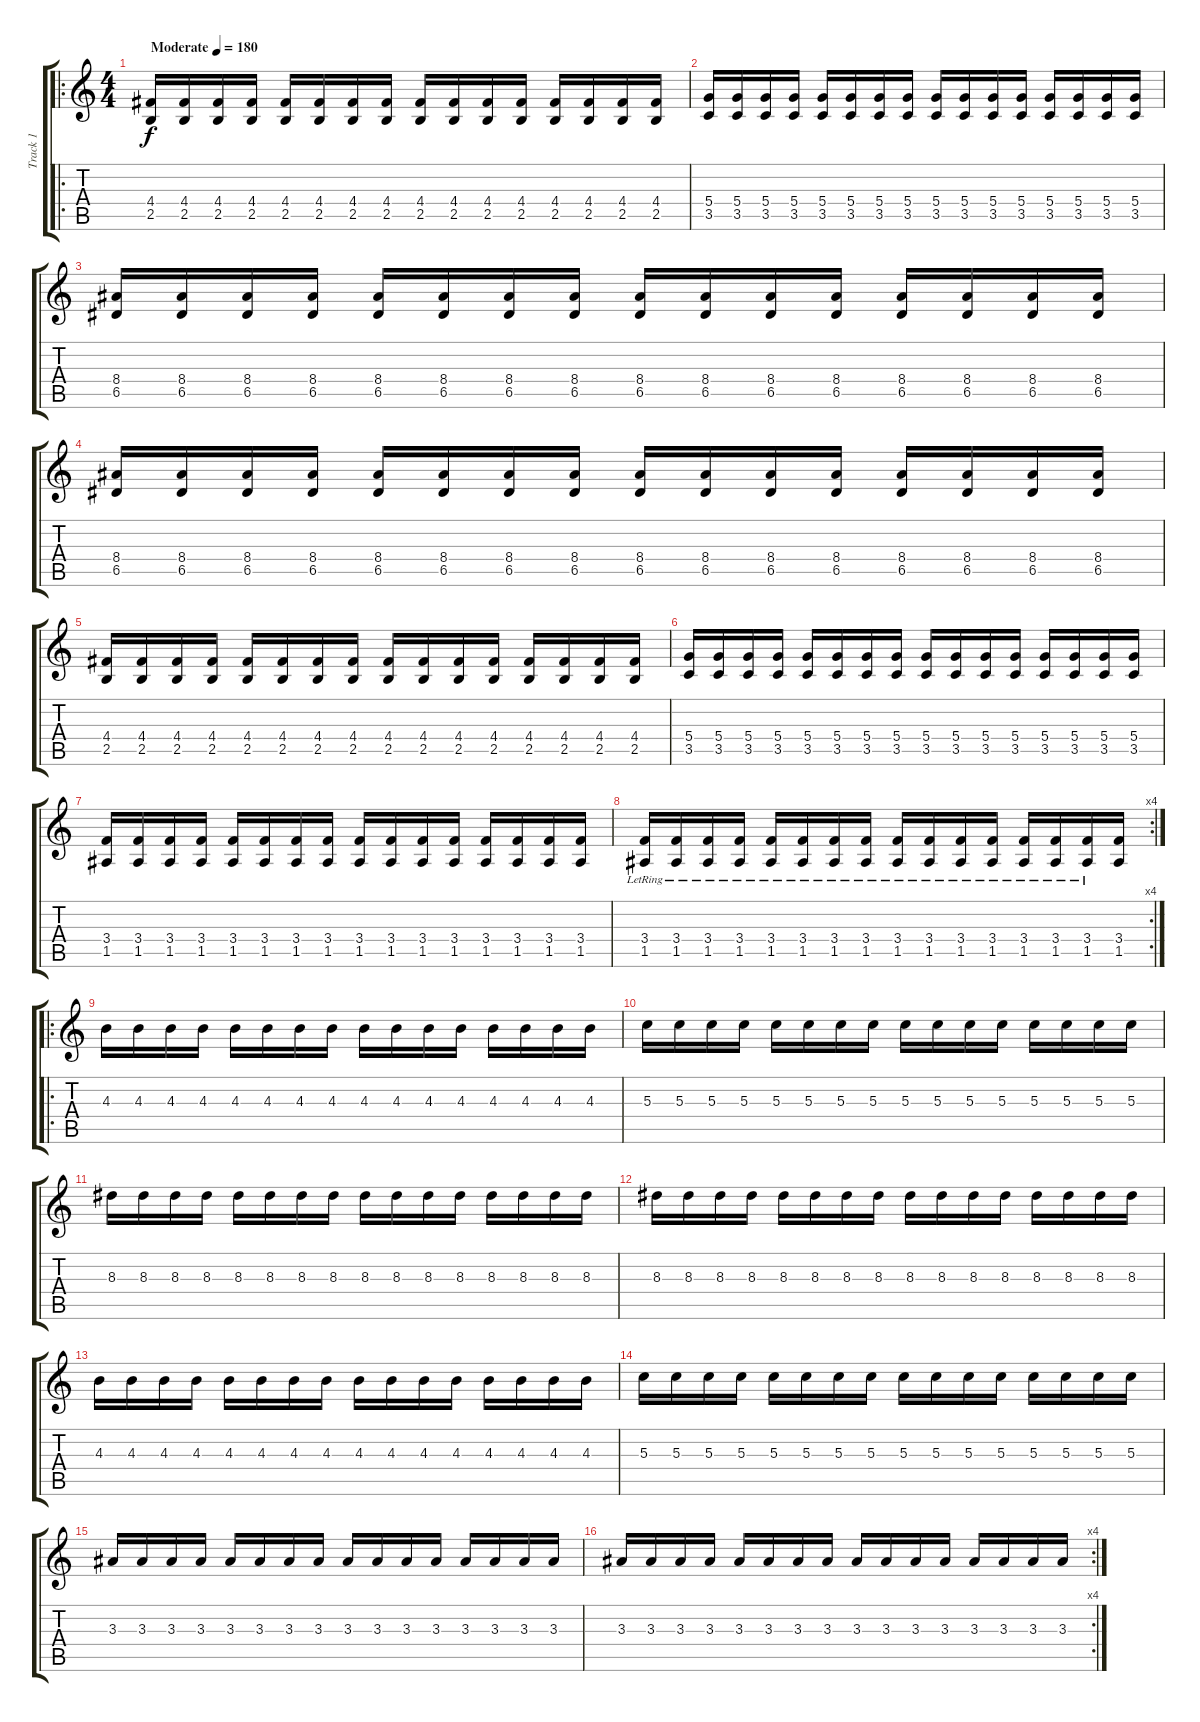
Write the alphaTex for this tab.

\track ("Track 1" "Track 1") {instrument overdrivenguitar}
\staff {score tabs}
\tuning (E4 B3 G3 D3 A2 E2) {hide}
\ro
\ts (4 4)
\tempo (180 "Moderate")
\clef g2
\ks c
(4.4 2.5).16{dy f instrument overdrivenguitar} (4.4 2.5).16 (4.4 2.5).16 (4.4 2.5).16 (4.4 2.5).16 (4.4 2.5).16 (4.4 2.5).16 (4.4 2.5).16 (4.4 2.5).16 (4.4 2.5).16 (4.4 2.5).16 (4.4 2.5).16 (4.4 2.5).16 (4.4 2.5).16 (4.4 2.5).16 (4.4 2.5).16 |
(5.4 3.5).16 (5.4 3.5).16 (5.4 3.5).16 (5.4 3.5).16 (5.4 3.5).16 (5.4 3.5).16 (5.4 3.5).16 (5.4 3.5).16 (5.4 3.5).16 (5.4 3.5).16 (5.4 3.5).16 (5.4 3.5).16 (5.4 3.5).16 (5.4 3.5).16 (5.4 3.5).16 (5.4 3.5).16 |
(8.4 6.5).16 (8.4 6.5).16 (8.4 6.5).16 (8.4 6.5).16 (8.4 6.5).16 (8.4 6.5).16 (8.4 6.5).16 (8.4 6.5).16 (8.4 6.5).16 (8.4 6.5).16 (8.4 6.5).16 (8.4 6.5).16 (8.4 6.5).16 (8.4 6.5).16 (8.4 6.5).16 (8.4 6.5).16 |
(8.4 6.5).16 (8.4 6.5).16 (8.4 6.5).16 (8.4 6.5).16 (8.4 6.5).16 (8.4 6.5).16 (8.4 6.5).16 (8.4 6.5).16 (8.4 6.5).16 (8.4 6.5).16 (8.4 6.5).16 (8.4 6.5).16 (8.4 6.5).16 (8.4 6.5).16 (8.4 6.5).16 (8.4 6.5).16 |
(4.4 2.5).16 (4.4 2.5).16 (4.4 2.5).16 (4.4 2.5).16 (4.4 2.5).16 (4.4 2.5).16 (4.4 2.5).16 (4.4 2.5).16 (4.4 2.5).16 (4.4 2.5).16 (4.4 2.5).16 (4.4 2.5).16 (4.4 2.5).16 (4.4 2.5).16 (4.4 2.5).16 (4.4 2.5).16 |
(5.4 3.5).16 (5.4 3.5).16 (5.4 3.5).16 (5.4 3.5).16 (5.4 3.5).16 (5.4 3.5).16 (5.4 3.5).16 (5.4 3.5).16 (5.4 3.5).16 (5.4 3.5).16 (5.4 3.5).16 (5.4 3.5).16 (5.4 3.5).16 (5.4 3.5).16 (5.4 3.5).16 (5.4 3.5).16 |
(3.4 1.5).16 (3.4 1.5).16 (3.4 1.5).16 (3.4 1.5).16 (3.4 1.5).16 (3.4 1.5).16 (3.4 1.5).16 (3.4 1.5).16 (3.4 1.5).16 (3.4 1.5).16 (3.4 1.5).16 (3.4 1.5).16 (3.4 1.5).16 (3.4 1.5).16 (3.4 1.5).16 (3.4 1.5).16 |
\rc 4
(3.4 1.5{lr}).16 (3.4 1.5{lr}).16 (3.4 1.5{lr}).16 (3.4 1.5{lr}).16 (3.4 1.5{lr}).16 (3.4 1.5{lr}).16 (3.4 1.5{lr}).16 (3.4 1.5{lr}).16 (3.4 1.5{lr}).16 (3.4 1.5{lr}).16 (3.4 1.5{lr}).16 (3.4 1.5{lr}).16 (3.4 1.5{lr}).16 (3.4 1.5{lr}).16 (3.4 1.5{lr}).16 (3.4 1.5).16 |
\ro
4.3.16 4.3.16 4.3.16 4.3.16 4.3.16 4.3.16 4.3.16 4.3.16 4.3.16 4.3.16 4.3.16 4.3.16 4.3.16 4.3.16 4.3.16 4.3.16 |
5.3.16 5.3.16 5.3.16 5.3.16 5.3.16 5.3.16 5.3.16 5.3.16 5.3.16 5.3.16 5.3.16 5.3.16 5.3.16 5.3.16 5.3.16 5.3.16 |
8.3.16 8.3.16 8.3.16 8.3.16 8.3.16 8.3.16 8.3.16 8.3.16 8.3.16 8.3.16 8.3.16 8.3.16 8.3.16 8.3.16 8.3.16 8.3.16 |
8.3.16 8.3.16 8.3.16 8.3.16 8.3.16 8.3.16 8.3.16 8.3.16 8.3.16 8.3.16 8.3.16 8.3.16 8.3.16 8.3.16 8.3.16 8.3.16 |
4.3.16 4.3.16 4.3.16 4.3.16 4.3.16 4.3.16 4.3.16 4.3.16 4.3.16 4.3.16 4.3.16 4.3.16 4.3.16 4.3.16 4.3.16 4.3.16 |
5.3.16 5.3.16 5.3.16 5.3.16 5.3.16 5.3.16 5.3.16 5.3.16 5.3.16 5.3.16 5.3.16 5.3.16 5.3.16 5.3.16 5.3.16 5.3.16 |
3.3.16 3.3.16 3.3.16 3.3.16 3.3.16 3.3.16 3.3.16 3.3.16 3.3.16 3.3.16 3.3.16 3.3.16 3.3.16 3.3.16 3.3.16 3.3.16 |
\rc 4
3.3.16 3.3.16 3.3.16 3.3.16 3.3.16 3.3.16 3.3.16 3.3.16 3.3.16 3.3.16 3.3.16 3.3.16 3.3.16 3.3.16 3.3.16 3.3.16
